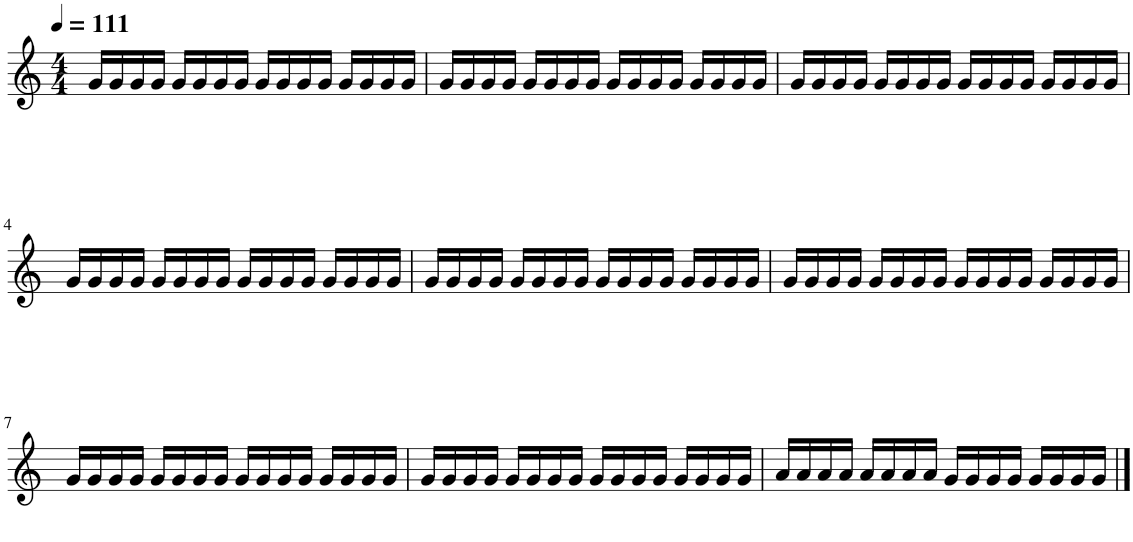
**kern
*part1
*staff1
*I"ピアノ, 045p_m
*clefG2
*k[]
*M4/4
*MM111
=1
16g/LL
16g/
16g/
16g/JJ
16g/LL
16g/
16g/
16g/JJ
16g/LL
16g/
16g/
16g/JJ
16g/LL
16g/
16g/
16g/JJ
=2
16g/LL
16g/
16g/
16g/JJ
16g/LL
16g/
16g/
16g/JJ
16g/LL
16g/
16g/
16g/JJ
16g/LL
16g/
16g/
16g/JJ
=3
16g/LL
16g/
16g/
16g/JJ
16g/LL
16g/
16g/
16g/JJ
16g/LL
16g/
16g/
16g/JJ
16g/LL
16g/
16g/
16g/JJ
!!LO:LB:g=z
=4
16g/LL
16g/
16g/
16g/JJ
16g/LL
16g/
16g/
16g/JJ
16g/LL
16g/
16g/
16g/JJ
16g/LL
16g/
16g/
16g/JJ
=5
16g/LL
16g/
16g/
16g/JJ
16g/LL
16g/
16g/
16g/JJ
16g/LL
16g/
16g/
16g/JJ
16g/LL
16g/
16g/
16g/JJ
=6
16g/LL
16g/
16g/
16g/JJ
16g/LL
16g/
16g/
16g/JJ
16g/LL
16g/
16g/
16g/JJ
16g/LL
16g/
16g/
16g/JJ
!!LO:LB:g=z
=7
16g/LL
16g/
16g/
16g/JJ
16g/LL
16g/
16g/
16g/JJ
16g/LL
16g/
16g/
16g/JJ
16g/LL
16g/
16g/
16g/JJ
=8
16g/LL
16g/
16g/
16g/JJ
16g/LL
16g/
16g/
16g/JJ
16g/LL
16g/
16g/
16g/JJ
16g/LL
16g/
16g/
16g/JJ
=9
16a/LL
16a/
16a/
16a/JJ
16a/LL
16a/
16a/
16a/JJ
16g/LL
16g/
16g/
16g/JJ
16g/LL
16g/
16g/
16g/JJ
==
*-
